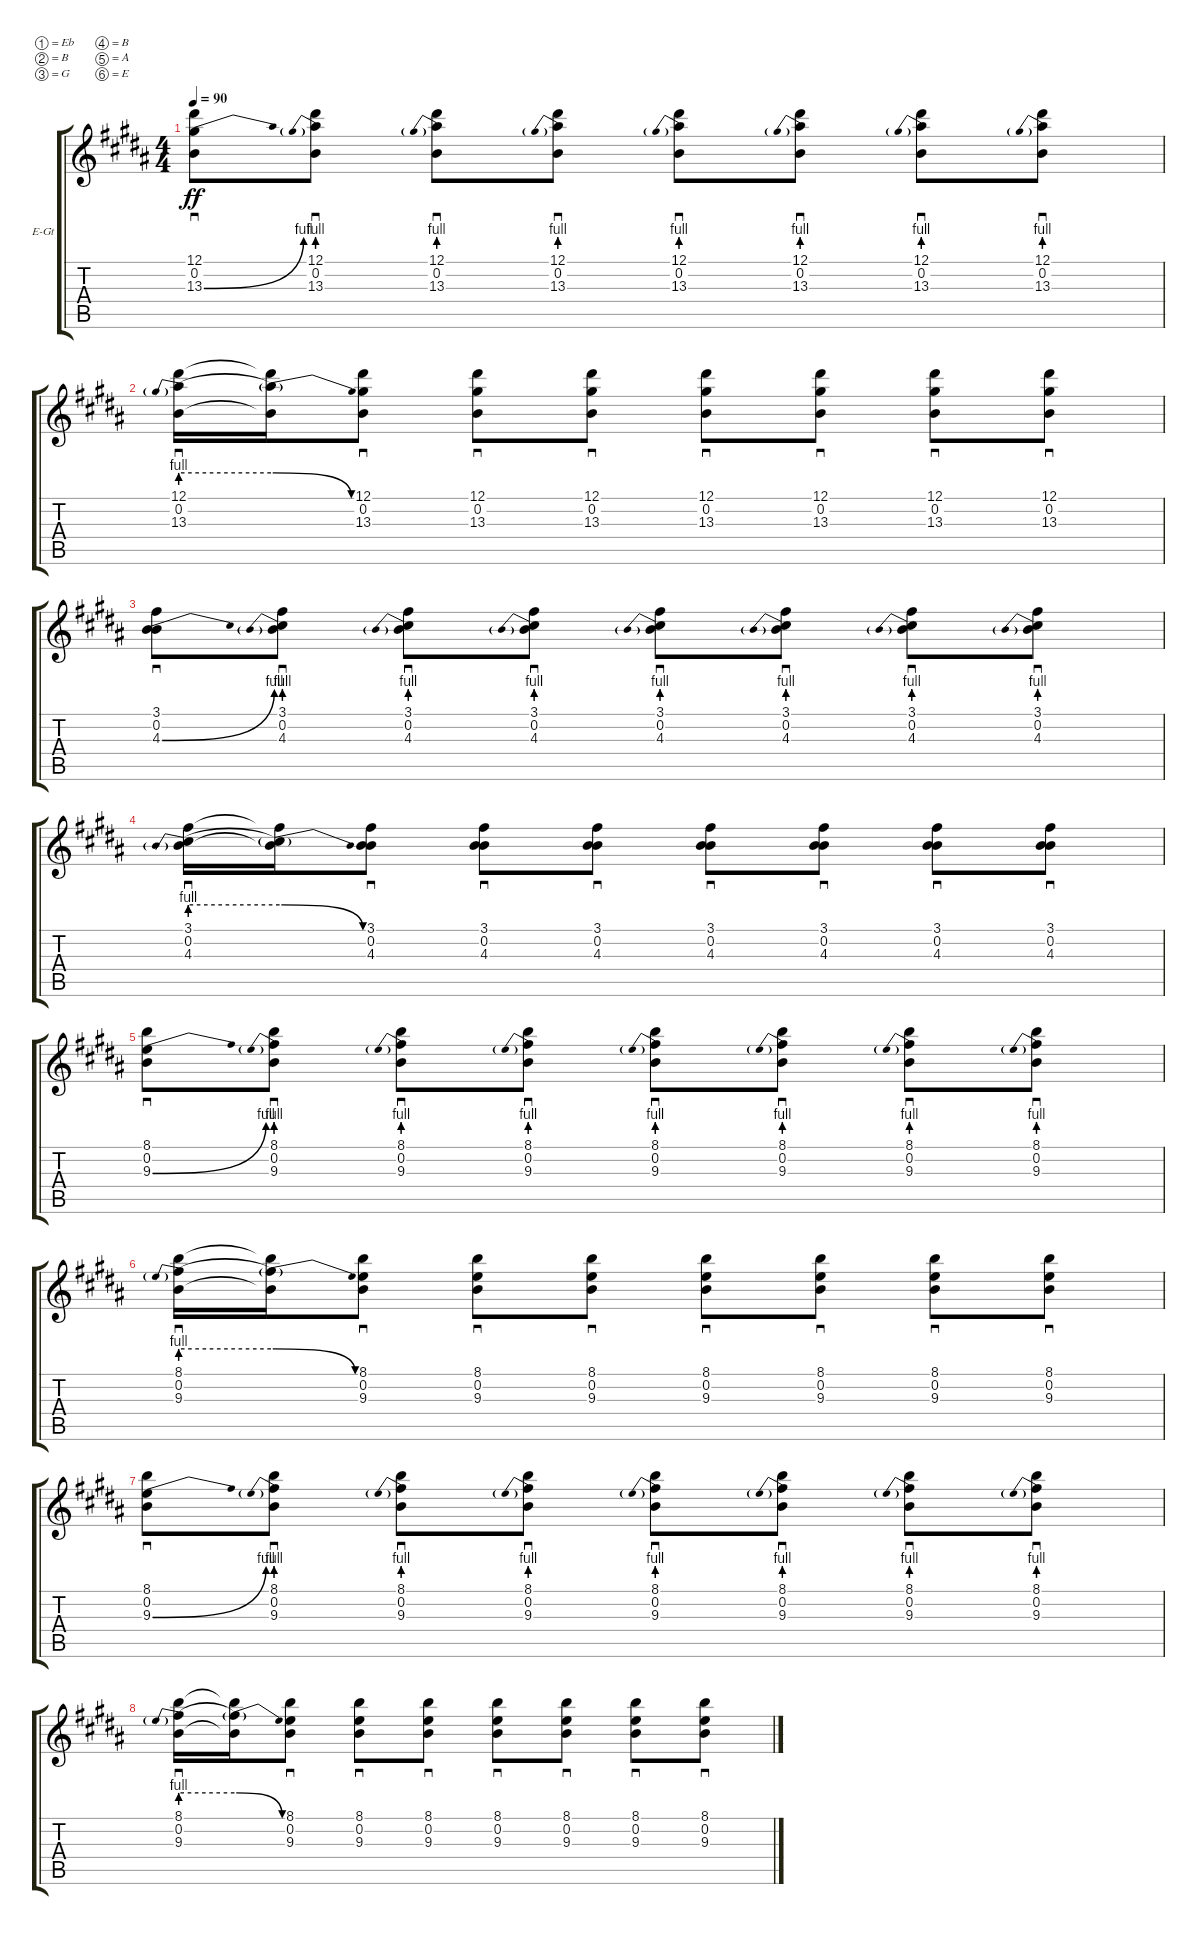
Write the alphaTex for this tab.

\defaultSystemsLayout 4
\bracketExtendMode groupsimilarinstruments
\firstSystemTrackNameOrientation horizontal
\otherSystemsTrackNameOrientation horizontal
\track ("Electric Guitar" "E-Gt") {instrument distortionguitar}
\staff {score tabs}
\tuning (Eb4 B3 G3 B2 A2 E2)
\ts (4 4)
\tempo 90
\clef g2
\ks b
(13.3{be (bend 0 0 15 4)} 0.2 12.1).8{sd dy ff} (13.3{be (prebend 0 4 60 4)} 0.2 12.1).8{sd} (13.3{be (prebend 0 4 60 4)} 0.2 12.1).8{sd} (13.3{be (prebend 0 4 60 4)} 0.2 12.1).8{sd} (13.3{be (prebend 0 4 60 4)} 0.2 12.1).8{sd} (13.3{be (prebend 0 4 60 4)} 0.2 12.1).8{sd} (13.3{be (prebend 0 4 60 4)} 0.2 12.1).8{sd} (13.3{be (prebend 0 4 60 4)} 0.2 12.1).8{sd} |
(13.3{be (prebend 0 4 60 4)} 0.2 12.1).16{sd} (13.3{be (release 0 4 15 0) t} 12.1{t} 0.2{t}).16 (13.3 0.2 12.1).8{sd} (13.3 0.2 12.1).8{sd} (13.3 0.2 12.1).8{sd} (13.3 0.2 12.1).8{sd} (13.3 0.2 12.1).8{sd} (13.3 0.2 12.1).8{sd} (13.3 0.2 12.1).8{sd} |
(4.3{be (bend 0 0 15 4)} 0.2 3.1).8{sd} (4.3{be (prebend 0 4 60 4)} 0.2 3.1).8{sd} (4.3{be (prebend 0 4 60 4)} 0.2 3.1).8{sd} (4.3{be (prebend 0 4 60 4)} 0.2 3.1).8{sd} (4.3{be (prebend 0 4 60 4)} 0.2 3.1).8{sd} (4.3{be (prebend 0 4 60 4)} 0.2 3.1).8{sd} (4.3{be (prebend 0 4 60 4)} 0.2 3.1).8{sd} (4.3{be (prebend 0 4 60 4)} 0.2 3.1).8{sd} |
(4.3{be (prebend 0 4 60 4)} 0.2 3.1).16{sd} (4.3{be (release 0 4 15 0) t} 3.1{t} 0.2{t}).16 (4.3 0.2 3.1).8{sd} (4.3 0.2 3.1).8{sd} (4.3 0.2 3.1).8{sd} (4.3 0.2 3.1).8{sd} (4.3 0.2 3.1).8{sd} (4.3 0.2 3.1).8{sd} (4.3 0.2 3.1).8{sd} |
(9.3{be (bend 0 0 15 4)} 0.2 8.1).8{sd} (9.3{be (prebend 0 4 60 4)} 0.2 8.1).8{sd} (9.3{be (prebend 0 4 60 4)} 0.2 8.1).8{sd} (9.3{be (prebend 0 4 60 4)} 0.2 8.1).8{sd} (9.3{be (prebend 0 4 60 4)} 0.2 8.1).8{sd} (9.3{be (prebend 0 4 60 4)} 0.2 8.1).8{sd} (9.3{be (prebend 0 4 60 4)} 0.2 8.1).8{sd} (9.3{be (prebend 0 4 60 4)} 0.2 8.1).8{sd} |
(9.3{be (prebend 0 4 60 4)} 0.2 8.1).16{sd} (9.3{be (release 0 4 15 0) t} 8.1{t} 0.2{t}).16 (9.3 0.2 8.1).8{sd} (9.3 0.2 8.1).8{sd} (9.3 0.2 8.1).8{sd} (9.3 0.2 8.1).8{sd} (9.3 0.2 8.1).8{sd} (9.3 0.2 8.1).8{sd} (9.3 0.2 8.1).8{sd} |
(9.3{be (bend 0 0 15 4)} 0.2 8.1).8{sd} (9.3{be (prebend 0 4 60 4)} 0.2 8.1).8{sd} (9.3{be (prebend 0 4 60 4)} 0.2 8.1).8{sd} (9.3{be (prebend 0 4 60 4)} 0.2 8.1).8{sd} (9.3{be (prebend 0 4 60 4)} 0.2 8.1).8{sd} (9.3{be (prebend 0 4 60 4)} 0.2 8.1).8{sd} (9.3{be (prebend 0 4 60 4)} 0.2 8.1).8{sd} (9.3{be (prebend 0 4 60 4)} 0.2 8.1).8{sd} |
(9.3{be (prebend 0 4 60 4)} 0.2 8.1).16{sd} (9.3{be (release 0 4 15 0) t} 8.1{t} 0.2{t}).16 (9.3 0.2 8.1).8{sd} (9.3 0.2 8.1).8{sd} (9.3 0.2 8.1).8{sd} (9.3 0.2 8.1).8{sd} (9.3 0.2 8.1).8{sd} (9.3 0.2 8.1).8{sd} (9.3 0.2 8.1).8{sd}
